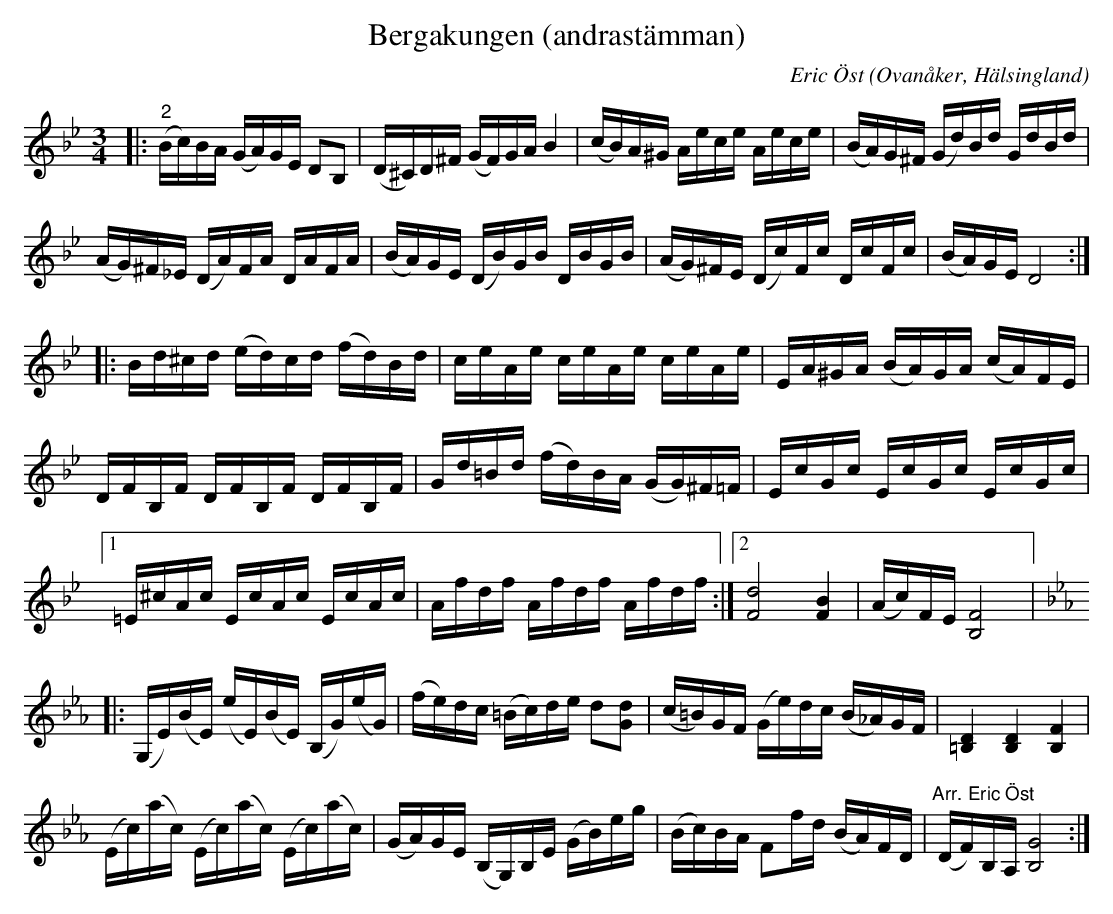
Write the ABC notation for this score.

X:1
T:Bergakungen (andrastämman)
C:Eric Öst
O:Ovanåker, Hälsingland
L:1/16
M:3/4
K:Bb
|:"^2" (Bc)BA (GA)GE D2B,2 | (D^C)D^F (GF)GA B4 | (cB)A^G Aece Aece | (BA)G^F (Gd)Bd GdBd |
(AG)^F_E (DA)FA DAFA | (BA)GE (DB)GB DBGB | (AG)^FE (Dc)Fc DcFc | (BA)GE D8 ::
Bd^cd (ed)cd (fd)Bd | ceAe ceAe ceAe | EA^GA (BA)GA (cA)FE |
DFB,F DFB,F DFB,F | Gd=Bd (fd)BA (GG)^F=F | EcGc EcGc EcGc |1
=E^cAc EcAc EcAc | Afdf Afdf Afdf :|2 [Fd]8 [FB]4 | (Ac)FE [B,F]8 |:
[K:Eb] (G,E)(BE) (eE)(BE) (B,G)(eG) | (fe)dc (=Bc)de d2[Gd]2 | (c=B)GF (Ge)dc (B_A)GF | [=B,D]4 [B,D]4 [B,F]4 |
(Ec)(ac) (Ec)(ac) (Ec)(ac) | (GA)GE (B,G,)B,E (GB)eg | (Bc)BA F2fd (BA)FD | "^Arr. Eric Öst" (DF)B,A, [B,G]8 :|
